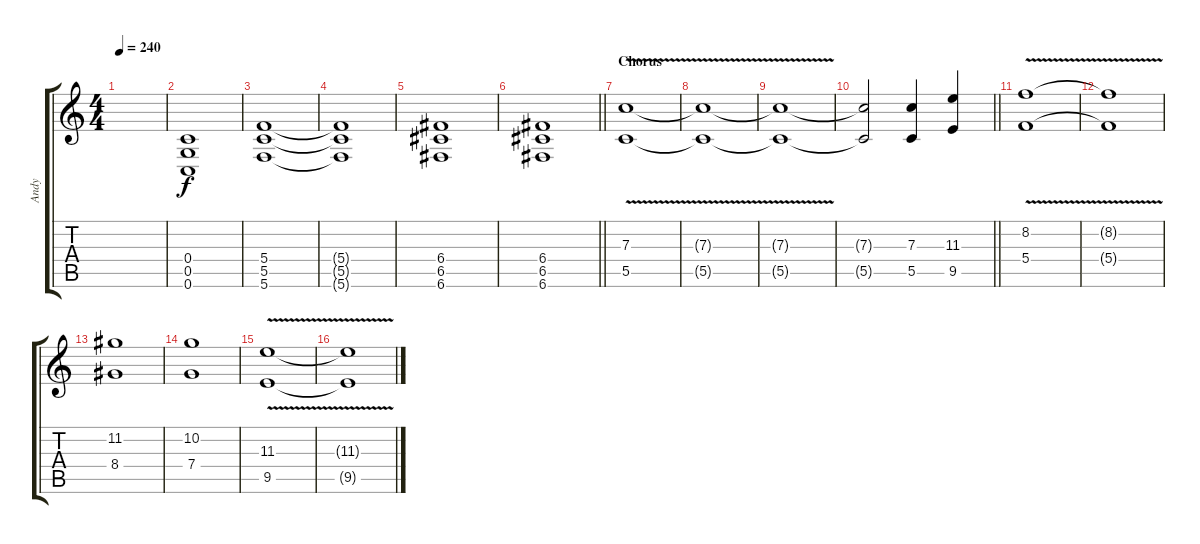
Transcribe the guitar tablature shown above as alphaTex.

\track ("Andy" "Andy") {instrument distortionguitar}
\staff {score tabs}
\tuning (D4 A3 F3 C3 G2 C2) {hide}
\ts (4 4)
\tempo 240
\clef g2
\ks c
|
(0.4{t} 0.5{t} 0.6{t}).1 |
(5.4 5.5 5.6).1 |
(5.4{t} 5.5{t} 5.6{t}).1 |
(6.4 6.5 6.6).1 |
\barLineRight lightlight
(6.4 6.5 6.6).1 |
\section ("" "Chorus")
(7.3 5.5{v}).1 |
(7.3{t} 5.5{v t}).1 |
(7.3{t} 5.5{t}).1 |
\barLineRight lightlight
(7.3{t} 5.5{t}).2 (7.3 5.5).4 (11.3 9.5).4 |
(8.2 5.4{v}).1 |
(8.2{t} 5.4{t}).1 |
(11.2 8.4).1 |
(10.2 7.4).1 |
(11.3 9.5{v}).1 |
(11.3{t} 9.5{t}).1
